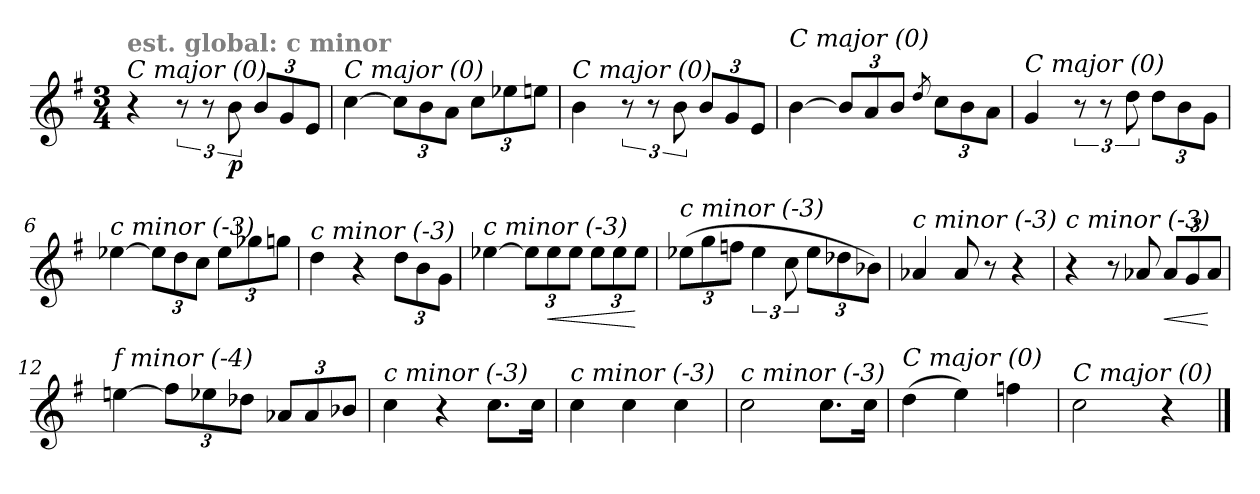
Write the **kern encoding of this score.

**kern	**dynam
*part1	*part1
*staff1	*staff1
*clefG2	*
*k[f#]	*
*G:	*
*M3/4	*
=1	=1
!LO:TX:a:B:color=#808080:t=est. global&colon; c minor	!
!LO:TX:i:t=C major (0)	!
4r	.
12r	.
12r	.
!	!LO:DY:b
12b\	p
12b/L	.
12g/	.
12e/J	.
=2	=2
!LO:TX:i:t=C major (0)	!
[4cc\	.
12cc\L]	.
12b\	.
12a\J	.
12cc\L	.
12ee-Xi\	.
12ee\J	.
=3	=3
!LO:TX:i:t=C major (0)	!
4b\	.
12r	.
12r	.
12b\	.
12b/L	.
12g/	.
12e/J	.
=4	=4
!LO:TX:i:t=C major (0)	!
[4b\	.
12b/L]	.
12a/	.
12b/J	.
8qdd/	.
12cc\L	.
12b\	.
12a\J	.
=5	=5
!LO:TX:i:t=C major (0)	!
4g/	.
12r	.
12r	.
12dd\	.
12dd\L	.
12b\	.
12g\J	.
!!LO:LB:g=z
=6	=6
!LO:TX:i:t=c minor (-3)	!
[4ee-X\	.
12ee-\L]	.
12dd\	.
12cc\J	.
12ee-\L	.
12gg-Xi\	.
12gg\J	.
=7	=7
!LO:TX:i:t=c minor (-3)	!
4dd\	.
4r	.
12dd\L	.
12b\	.
12g\J	.
=8	=8
!LO:TX:i:t=c minor (-3)	!
[4ee-X\	.
12ee-\L]	.
!	!LO:HP:b
12ee-\	<
12ee-\J	.
12ee-\L	.
12ee-\	.
12ee-\J	[
=9	=9
!LO:TX:i:t=c minor (-3)	!
(>12ee-X\L	.
12gg\	.
12ffn\J	.
6ee-\	.
12cc\	.
12ee-\L	.
12dd-X\	.
12b-X\J)	.
=10	=10
!LO:TX:i:t=c minor (-3)	!
4a-X/	.
8a-/	.
8r	.
4r	.
!!LO:LB:g=z
=11	=11
!LO:TX:i:t=c minor (-3)	!
4r	.
8r	.
8a-X/	.
!	!LO:HP:b
12a-/L	<
12g/	.
12a-/J	[
=12	=12
!LO:TX:i:t=f minor (-4)	!
[4eeni\	.
12ff-\L]	.
12ee-X\	.
12dd-X\J	.
12a-X/L	.
12a-/	.
12b-X/J	.
=13	=13
!LO:TX:i:t=c minor (-3)	!
4cc\	.
4r	.
8.cc\L	.
16cc\Jk	.
=14	=14
!LO:TX:i:t=c minor (-3)	!
4cc\	.
4cc\	.
4cc\	.
=15	=15
!LO:TX:i:t=c minor (-3)	!
2cc\	.
8.cc\L	.
16cc\Jk	.
=16	=16
!LO:TX:i:t=C major (0)	!
(>4dd\	.
4ee\)	.
4ffn\	.
!!LO:LB:g=z
=17	=17
!LO:TX:i:t=C major (0)	!
2cc\	.
4r	.
==	==
*-	*-
